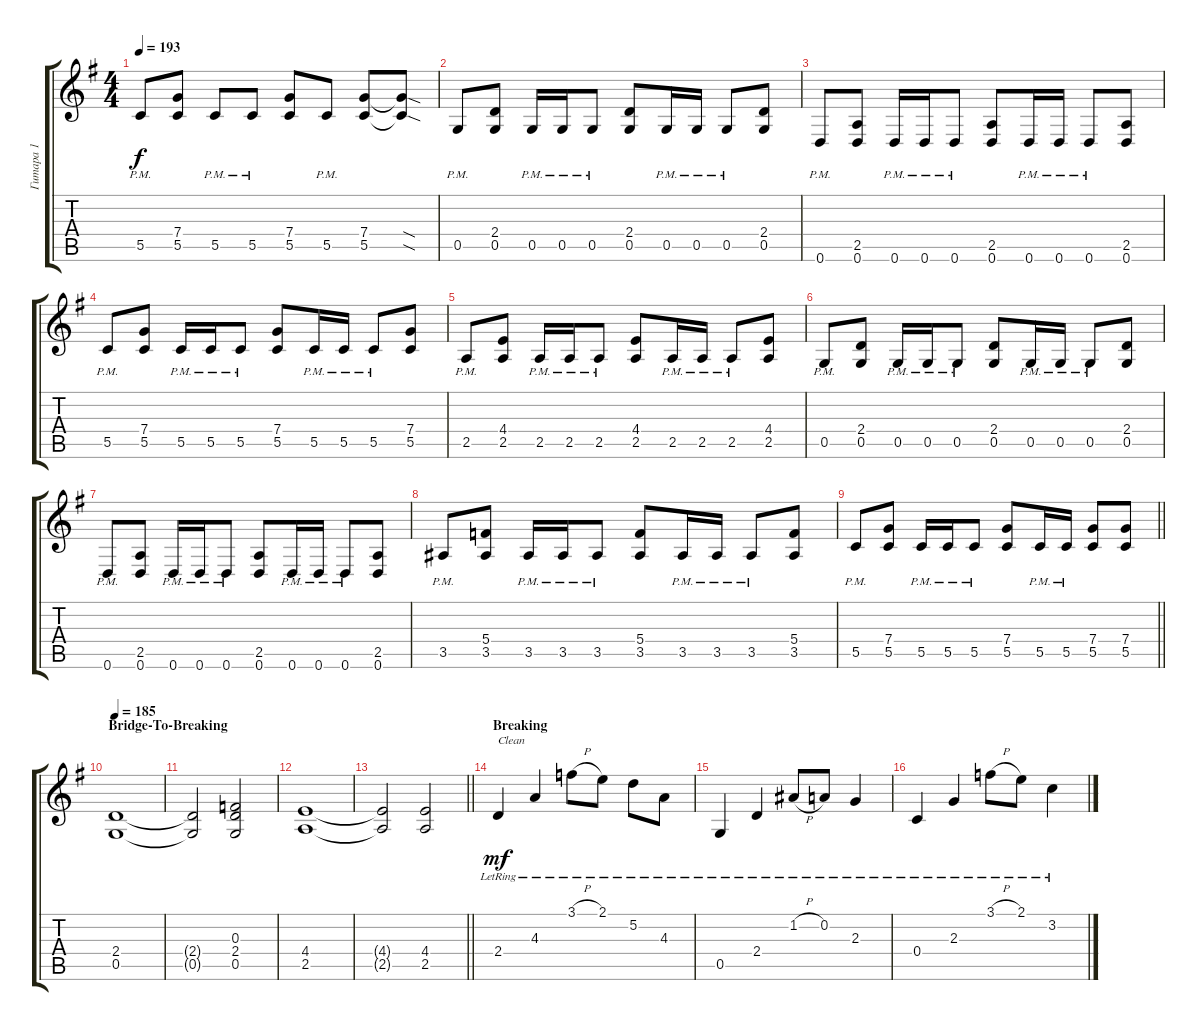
\track ("Гитара 1" "Гитара 1") {instrument distortionguitar}
\staff {score tabs}
\tuning (D4 A3 F3 C3 G2 D2) {hide}
\ts (4 4)
\tempo 193
\clef g2
\ks eminor
5.5{pm}.8{dy f} (7.4 5.5).8 5.5{pm}.8 5.5{pm}.8 (7.4 5.5).8 5.5{pm}.8 (7.4 5.5).8 (7.4{sod t} 5.5{sod t}).8 |
0.5{pm}.8 (2.4 0.5).8 0.5{pm}.16 0.5{pm}.16 0.5{pm}.8 (2.4 0.5).8 0.5{pm}.16 0.5{pm}.16 0.5{pm}.8 (2.4 0.5).8 |
0.6{pm}.8 (2.5 0.6).8 0.6{pm}.16 0.6{pm}.16 0.6{pm}.8 (2.5 0.6).8 0.6{pm}.16 0.6{pm}.16 0.6{pm}.8 (2.5 0.6).8 |
5.5{pm}.8 (7.4 5.5).8 5.5{pm}.16 5.5{pm}.16 5.5{pm}.8 (7.4 5.5).8 5.5{pm}.16 5.5{pm}.16 5.5{pm}.8 (7.4 5.5).8 |
2.5{pm}.8 (4.4 2.5).8 2.5{pm}.16 2.5{pm}.16 2.5{pm}.8 (4.4 2.5).8 2.5{pm}.16 2.5{pm}.16 2.5{pm}.8 (4.4 2.5).8 |
0.5{pm}.8 (2.4 0.5).8 0.5{pm}.16 0.5{pm}.16 0.5{pm}.8 (2.4 0.5).8 0.5{pm}.16 0.5{pm}.16 0.5{pm}.8 (2.4 0.5).8 |
0.6{pm}.8 (2.5 0.6).8 0.6{pm}.16 0.6{pm}.16 0.6{pm}.8 (2.5 0.6).8 0.6{pm}.16 0.6{pm}.16 0.6{pm}.8 (2.5 0.6).8 |
3.5{pm}.8 (5.4 3.5).8 3.5{pm}.16 3.5{pm}.16 3.5{pm}.8 (5.4 3.5).8 3.5{pm}.16 3.5{pm}.16 3.5{pm}.8 (5.4 3.5).8 |
\barLineRight lightlight
5.5{pm}.8 (7.4 5.5).8 5.5{pm}.16 5.5{pm}.16 5.5{pm}.8 (7.4 5.5).8 5.5{pm}.16 5.5{pm}.16 (7.4 5.5).8 (7.4 5.5).8 |
\section ("" "Bridge-To-Breaking")
\tempo 185
(2.4 0.5).1 |
(2.4{t} 0.5{t}).2 (0.3 2.4 0.5).2 |
(4.4 2.5).1 |
\barLineRight lightlight
(4.4{t} 2.5{t}).2 (4.4 2.5).2 |
\section ("" "Breaking")
2.4{lr}.4{txt "Clean" dy mf instrument electricguitarjazz} 4.3{lr}.4 3.1{h lr}.8 2.1{lr}.8 5.2{lr}.8 4.3{lr}.8 |
0.5{lr}.4 2.4{lr}.4 1.2{h lr}.8 0.2{lr}.8 2.3{lr}.4 |
0.4{lr}.4 2.3{lr}.4 3.1{h lr}.8 2.1{lr}.8 3.2{lr}.4
